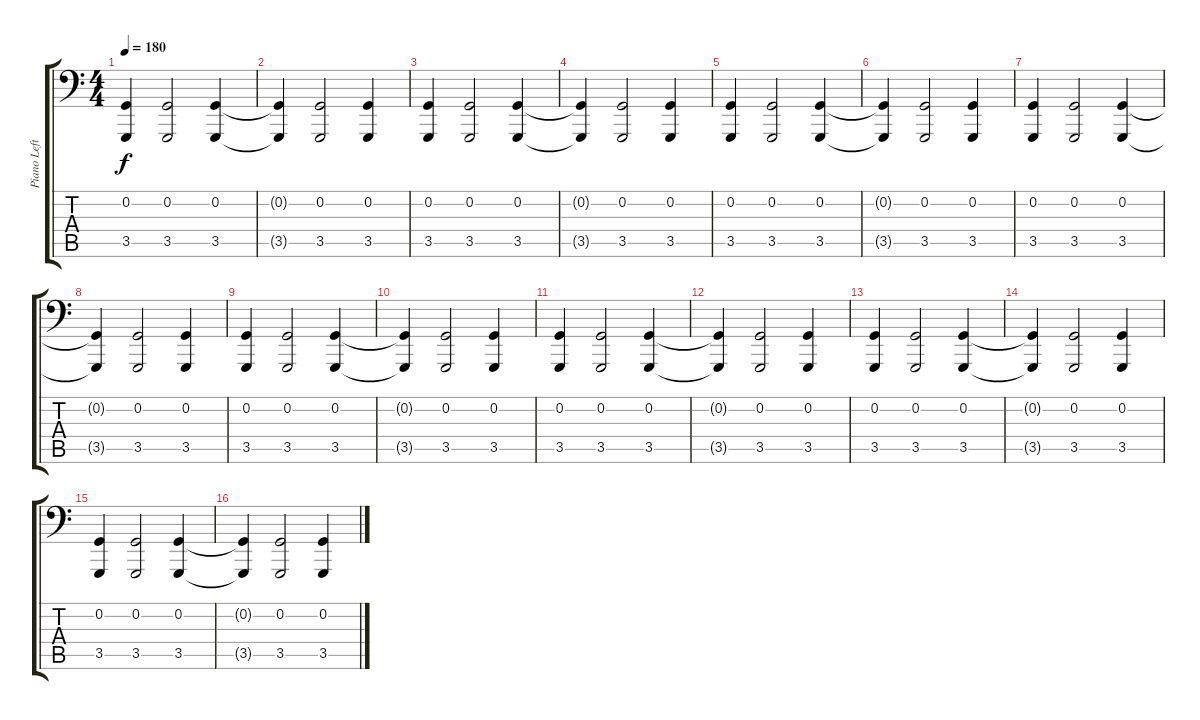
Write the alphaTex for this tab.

\track ("Piano Left Hand" "Piano Left") {instrument acousticgrandpiano}
\staff {score tabs}
\tuning (C3 G2 D2 A1 E1 B0) {hide}
\ts (4 4)
\tempo 180
\clef f4
\ks c
(0.2 3.5).4{dy f} (0.2 3.5).2 (0.2 3.5).4 |
(0.2{t} 3.5{t}).4 (0.2 3.5).2 (0.2 3.5).4 |
(0.2 3.5).4 (0.2 3.5).2 (0.2 3.5).4 |
(0.2{t} 3.5{t}).4 (0.2 3.5).2 (0.2 3.5).4 |
(0.2 3.5).4 (0.2 3.5).2 (0.2 3.5).4 |
(0.2{t} 3.5{t}).4 (0.2 3.5).2 (0.2 3.5).4 |
(0.2 3.5).4 (0.2 3.5).2 (0.2 3.5).4 |
(0.2{t} 3.5{t}).4 (0.2 3.5).2 (0.2 3.5).4 |
(0.2 3.5).4 (0.2 3.5).2 (0.2 3.5).4 |
(0.2{t} 3.5{t}).4 (0.2 3.5).2 (0.2 3.5).4 |
(0.2 3.5).4 (0.2 3.5).2 (0.2 3.5).4 |
(0.2{t} 3.5{t}).4 (0.2 3.5).2 (0.2 3.5).4 |
(0.2 3.5).4 (0.2 3.5).2 (0.2 3.5).4 |
(0.2{t} 3.5{t}).4 (0.2 3.5).2 (0.2 3.5).4 |
(0.2 3.5).4 (0.2 3.5).2 (0.2 3.5).4 |
(0.2{t} 3.5{t}).4 (0.2 3.5).2 (0.2 3.5).4
